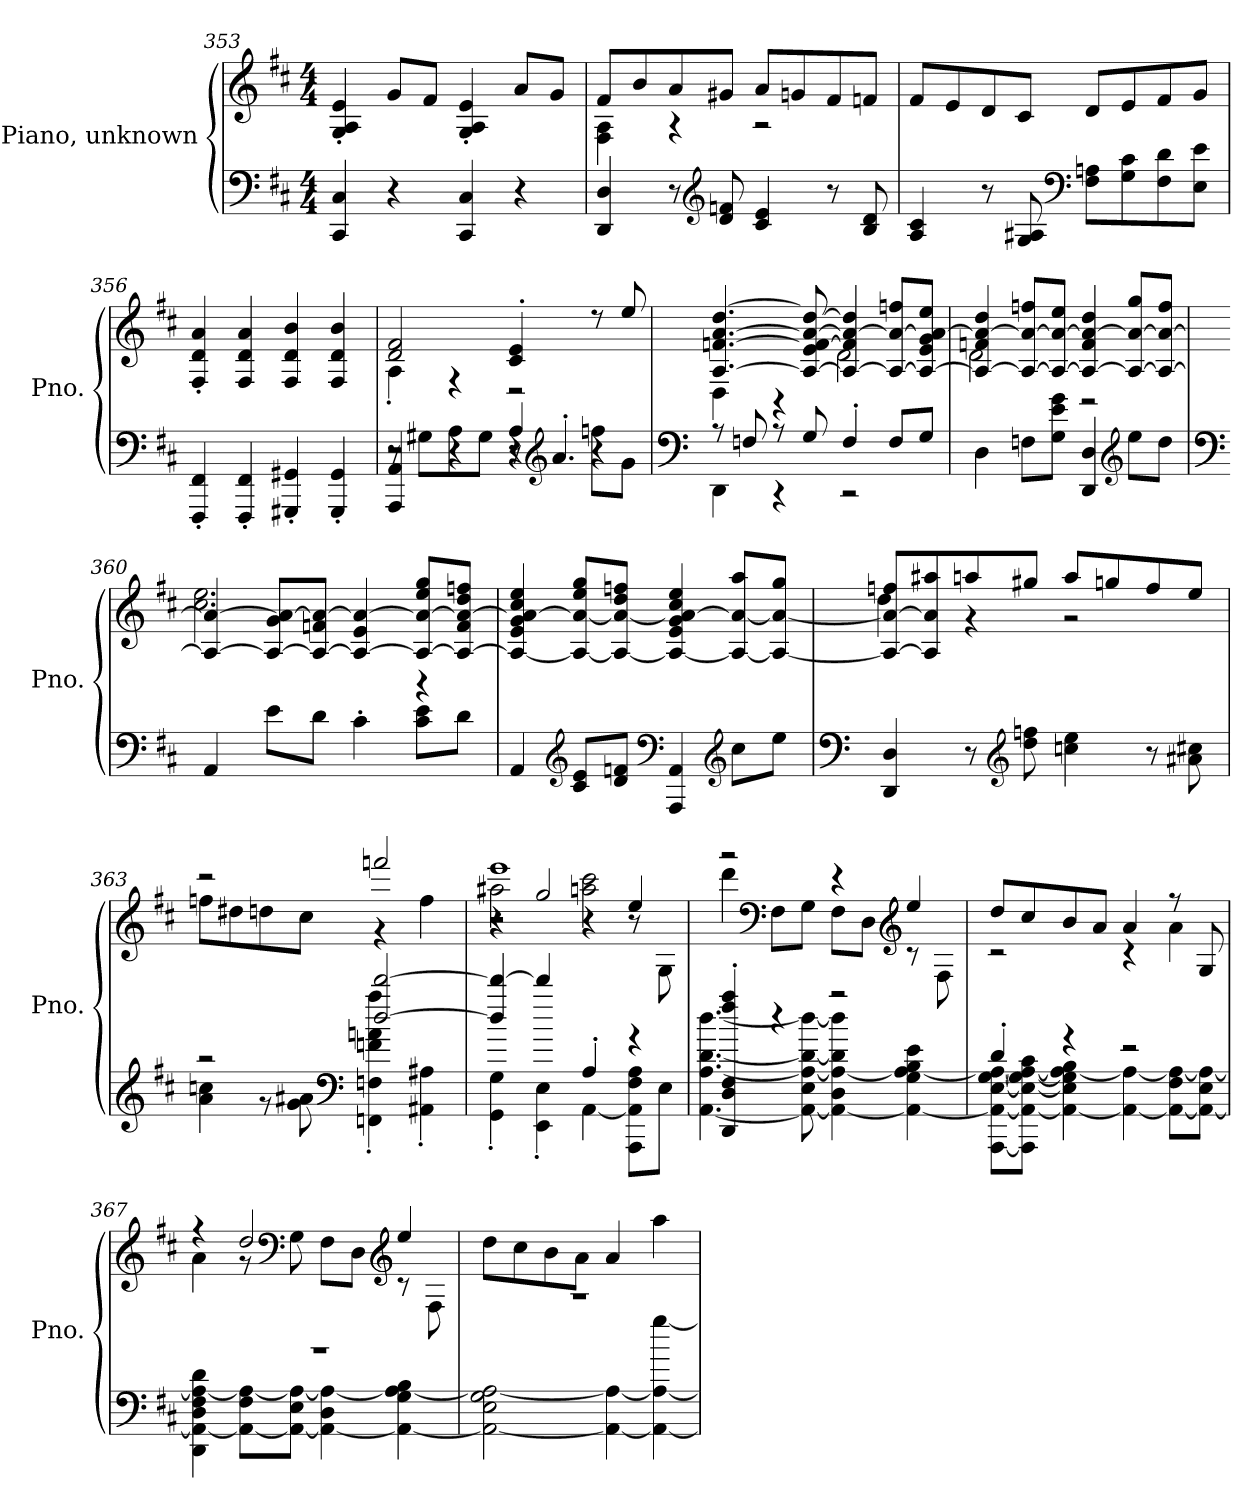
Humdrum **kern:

**kern	**kern
*part1	*part1
*staff2	*staff1
*I"Piano, unknown	*
*I'Pno.	*
*clefF4	*clefG2
*k[f#c#]	*k[f#c#]
*M4/4	*M4/4
=353	=353
4CC#/ 4C#/	4G/' 4A/' 4e/'
4r	8g/L
.	8f#/J
4CC#/ 4C#/	4G/' 4A/' 4e/'
4r	8a/L
.	8g/J
=354	=354
*	*^
4DD/ 4D/	8f#/L	4F#\ 4A\
.	8b/	.
8r	8a/	4r
*clefG2	*	*
8d/ 8fn/	8g#X/J	.
4c#/ 4e/	8a/L	2r
.	8gn/	.
8r	8f#/	.
8B/ 8d/	8fn/J	.
*	*v	*v
!!LO:LB:g=z
=355	=355
4A/ 4c#/	8f#/L
.	8e/
8r	8d/
8G/ 8A#X/	8c#/J
*clefF4	*
8F#\ 8An\L	8d/L
8G\ 8c#\	8e/
8F#\ 8d\	8f#/
8E\ 8e\J	8g/J
=356	=356
4FFF#/' 4FF#/'	4F#/' 4d/' 4a/'
4FFF#/' 4FF#/'	4F#/ 4d/ 4a/
4GGG#X/' 4GG#X/'	4F#/ 4d/ 4b/
4GGG#/' 4GG#/'	4F#/ 4d/ 4b/
=357	=357
*^	*^
*	*^	*	*
2r	8r	4AAA/ 4AA/	2d/ 2f#/	4A'\
.	8G#X\L	.	.	.
.	8A\	4r	.	4r
.	8G#\J	.	.	.
8r	4r	4A/	4c#/' 4e/'	2r
*clefG2	*	*	*	*
4.a'/	.	.	.	.
.	8ffn\L	4r	8r	.
.	8g\J	.	8ee/	.
*v	*v	*v	*	*
!!LO:LB:g=z	!!
=358	=358	=358
*clefF4	*	*
*^	*	*
8r	4DD\	[4.A/ [4.fn/ [4.a/ [4.dd/	4D\
8Fn/	.	.	.
8r	4r	.	4r
8G/	.	8A/_ 8e/ 8f/_ 8a/_ 8dd/_	.
4F'/	2r	4A/_ 4f/] 4a/_ 4dd/]	2d\
8F/L	.	8A/_ 8a/_ 8ffn/L	.
8G/J	.	8A/_ 8e/ 8g/ 8a/_ 8ee/J	.
*v	*v	*	*
=359	=359	=359
4D\	4A/_ 4fn/ 4a/_ 4dd/	2d\
8Fn\L	8A/_ 8a/_ 8ffn/L	.
8G\ 8e\ 8g\J	8A/_ 8a/_ 8ee/J	.
4DD/ 4D/	4A/_ 4f/ 4a/_ 4dd/	2r
*clefG2	*	*
8ee\L	8A/_ 8a/_ 8gg/L	.
8dd\J	8A/_ 8a/_ 8ff/J	.
=360	=360	=360
*clefF4	*	*
4AA/	4A/_ 4a/_	2.cc#\ 2.ee\
8e\L	8A/_ 8g/ 8a/_L	.
8d\J	8A/_ 8fn/ 8a/_J	.
4c#'\	4A/_ 4e/ 4a/_	.
8c#\ 8e\L	8A/_ 8a/_ 8ee/ 8gg/L	4r
8d\J	8A/_ 8f/ 8a/_ 8dd/ 8ffn/J	.
*	*v	*v
!!LO:PB:g=z
=361	=361
4AA/	4A/_ 4e/ 4g/ 4a/_ 4cc#/ 4ee/
*clefG2	*
8c#/ 8e/L	8A/_ 8a/_ 8ee/ 8gg/L
8d/ 8fn/J	8A/_ 8a/_ 8dd/ 8ffn/J
*clefF4	*
4AAA/ 4AA/	4A/_ 4e/ 4g/ 4a/_ 4cc#/ 4ee/
*clefG2	*
8cc#\L	8A/_ 8a/_ 8aa/L
8ee\J	8A/_ 8a/_ 8gg/J
=362	=362
*clefF4	*
*	*^
4DD/ 4D/	8A/_ 8a/_ 8ffn/L	4dd\
.	8A/] 8a/] 8aa#X/	.
8r	8aan/	4r
*clefG2	*	*
8dd\ 8ffn\	8gg#X/J	.
4ccn\ 4ee\	8aa/L	2r
.	8ggn/	.
8r	8ff/	.
8a#X\ 8cc#X\	8ee/J	.
=363	=363	=363
*^	*	*
2r	4a\ 4ccn\	2r	8ffn\L
.	.	.	8dd#X\
.	8r	.	8ddn\
.	8g\ 8a#X\	.	8cc#\J
*clefF4	*	*	*
[2dd/ [2ddd/	4FFn\' 4Fn\' 4fn\' 4an\' 4aa\'	2fffn/	4r
.	4AA#X\' 4A#X\'	.	4ff\
!!LO:LB:g=z
=364	=364	=364	=364
*	*	*^	*^
4dd/] 4ddd/_	4GG\' 4G\'	1eee	2r	4r	2aa#X\
4ddd/]	4EE\' 4E\'	.	.	2gg/	.
4A'/	[4AA\	.	2aan\ 2ccc#\	.	4r
4r	8AAA\ 8AA\] 8F#\ 8A\L	.	.	4ee/	8r
.	8E\J	.	.	.	8G\
*	*	*	*v	*v	*v
=365	=365	=365	=365
4DD/' 4D/' 4F#/' 4ff#/' 4aa/'	[4.AA\ [4.A\ [4.d\ [4.dd\	2r	4ddd\
*	*	*clefF4	*
4r	.	.	8F#\L
.	8AA\_ 8E\ 8A\_ 8d\_ 8dd\_	.	8G\J
2r	4AA\_ 4D\ 4A\_ 4d\] 4dd\]	4r	8F#\L
.	.	.	8D\J
*	*	*clefG2	*
.	4AA\_ 4G\ 4A\_ 4B\ 4e\	4ee/	8r
.	.	.	8F#\
=366	=366	=366	=366
4d'/	[8AAA\ 8AA\_ [8E\ [8G\ 8A\_L	8dd/L	2r
.	8AAA\] 8AA\_ 8E\_ 8G\_ 8A\_ 8c#\J	8cc#/	.
4r	4AA\_ 4E\] 4G\] 4A\_ 4B\	8b/	.
.	.	8a/J	.
2r	4AA\_ 4A\_	4a/	4r
.	8AA\_ 8F#\ 8A\_L	8r	4a\
.	8AA\_ 8E\ 8A\_J	8G/	.
!!LO:LB:g=z	!!
=367	=367	=367	=367
1r	4DD\ 4AA\_ 4D\ 4F#\ 4A\_ 4d\	4r	4a\
.	8AA\_ 8F#\ 8A\_L	2dd/	8r
*	*	*clefF4	*
.	8AA\_ 8E\ 8A\_J	.	8G\
.	4AA\_ 4D\ 4A\_	.	8F#\L
.	.	.	8D\J
*	*	*clefG2	*
.	4AA\_ 4G\ 4A\_ 4B\	4ee/	8r
.	.	.	8F#\
*	*	*v	*v
=368	=368	=368
1r	2AA\_ 2E\ 2G\ 2A\_	8dd\L
.	.	8cc#\
.	.	8b\
.	.	8a\J
.	4AA\_ 4A\_	4a/
.	4AA\_ 4A\_ [4gg\	4aa\
*v	*v	*
=	=
*-	*-
